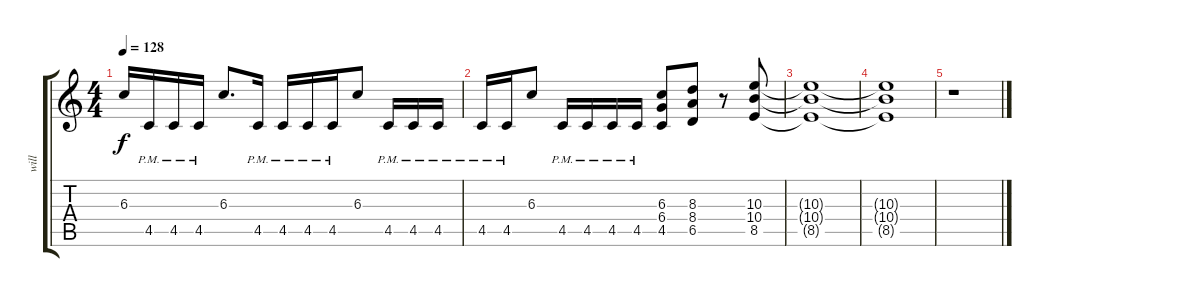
\track ("will" "will") {instrument overdrivenguitar}
\staff {score tabs}
\tuning (Eb4 Bb3 Gb3 Db3 Ab2 Eb2) {hide}
\ts (4 4)
\tempo 128
\clef g2
\ks c
6.3{t}.16{dy f} 4.5{pm}.16 4.5{pm}.16 4.5{pm}.16 6.3.8{d} 4.5{pm}.16 4.5{pm}.16 4.5{pm}.16 4.5{pm}.16 6.3.8 4.5{pm}.16 4.5{pm}.16 4.5{pm}.16 |
4.5{pm}.16 4.5{pm}.16 6.3.8 4.5{pm}.16 4.5{pm}.16 4.5{pm}.16 4.5{pm}.16 (6.3 6.4 4.5).8 (8.3 8.4 6.5).8 r.8 (10.3 10.4 8.5).8 |
(10.3{t} 10.4{t} 8.5{t}).1 |
(10.3{t} 10.4{t} 8.5{t}).1 |
r.1
